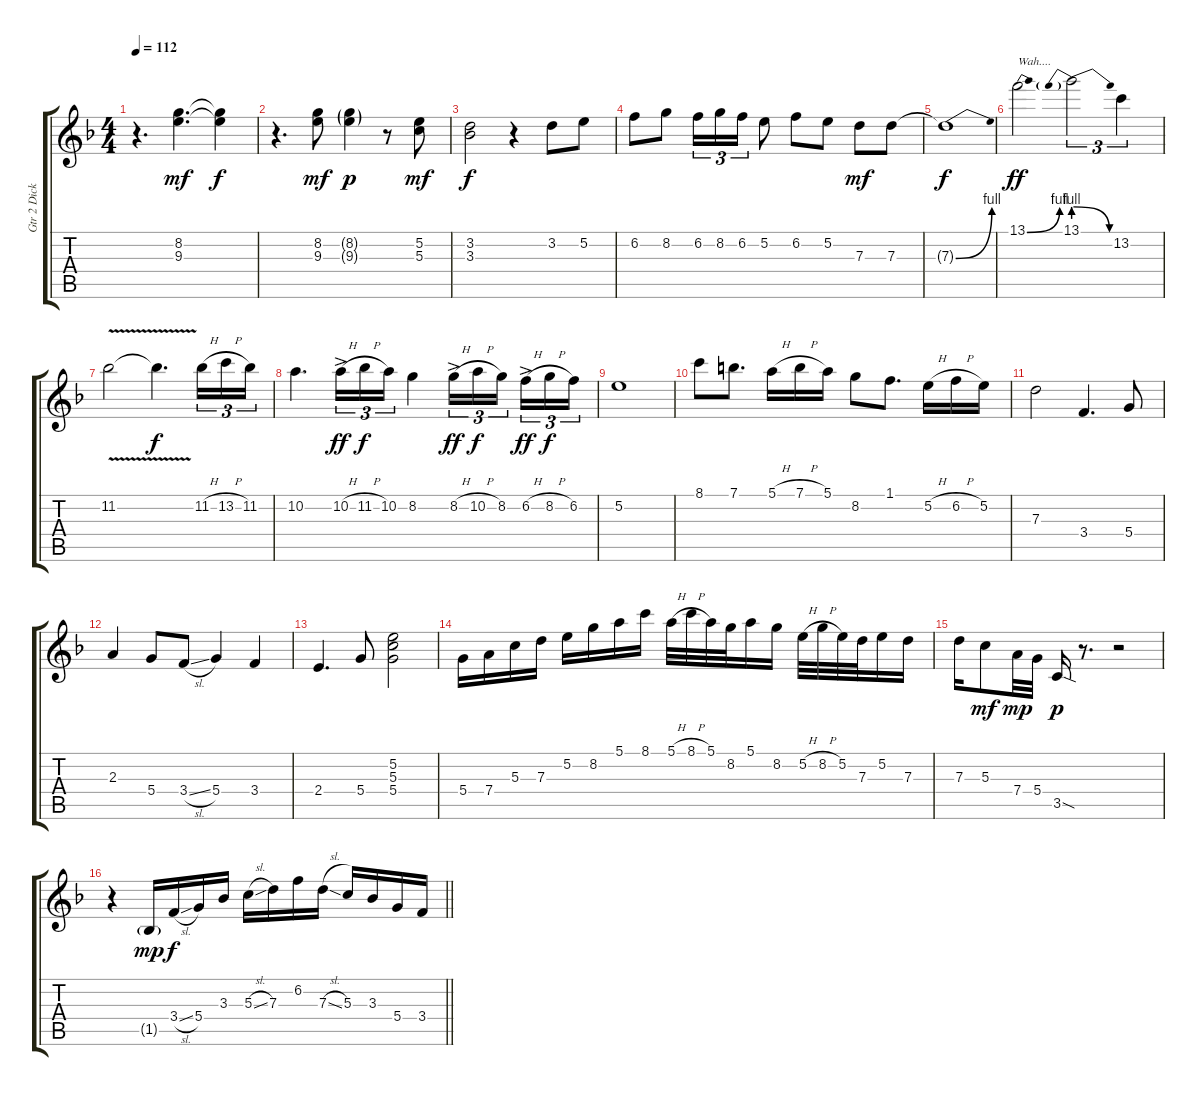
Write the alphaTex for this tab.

\track ("Gtr 2 Dick Wagner" "Gtr 2 Dick") {instrument electricguitarjazz}
\staff {score tabs}
\tuning (E4 B3 G3 D3 A2 E2) {hide}
\ts (4 4)
\tempo 112
\clef g2
\ks f
r.4{d dy mf} (8.2 9.3).4{d} (8.2{t} 9.3{t}).4{dy f} |
r.4{d} (8.2 9.3).8{dy mf} (8.2{g} 9.3{g}).4{dy p} r.8 (5.2 5.3).8{dy mf} |
(3.2 3.3).2{dy f} r.4 3.2.8 5.2.8 |
6.2.8 8.2.8 6.2.16{tu (3 2)} 8.2.16{tu (3 2)} 6.2.16{tu (3 2)} 5.2.8 6.2.8 5.2.8 7.3.8{dy mf} 7.3.8 |
7.3{be (bend 0 0 60 4) t}.1{dy f} |
13.1{be (bend 0 0 60 4)}.2{txt "Wah...." dy ff} 13.1{be (prebendrelease 0 4 60 0)}.2{tu (3 2)} 13.2.4{tu (3 2)} |
11.2{v}.2 11.2{t}.4{d dy f} 11.2{h}.16{tu (3 2)} 13.2{h}.16{tu (3 2)} 11.2.16{tu (3 2)} |
10.2.4{d} 10.2{h ac}.16{tu (3 2) dy ff} 11.2{h}.16{tu (3 2) dy f} 10.2.16{tu (3 2)} 8.2.4 8.2{h ac}.16{tu (3 2) dy ff} 10.2{h}.16{tu (3 2) dy f} 8.2.16{tu (3 2) beam splitsecondary} 6.2{h ac}.16{tu (3 2) dy ff} 8.2{h}.16{tu (3 2) dy f} 6.2.16{tu (3 2)} |
5.2.1 |
8.1.8 7.1.8{d} 5.1{h}.16 7.1{h}.16 5.1.16 8.2.8 1.1.8{d} 5.2{h}.16 6.2{h}.16 5.2.16 |
7.3.2 3.4.4{d} 5.4.8 |
2.3.4 5.4.8 3.4{sl}.8 5.4.4 3.4.4 |
2.4.4{d} 5.4.8 (5.2 5.3 5.4).2 |
5.4.16 7.4.16 5.3.16 7.3.16 5.2.16 8.2.16 5.1.16 8.1.16 5.1{h}.32 8.1{h}.32 5.1.32 8.2.32 5.1.16 8.2.16 5.2{h}.32 8.2{h}.32 5.2.32 7.3.32 5.2.16 7.3.16 |
7.3.16 5.3.8{dy mf} 7.4.32{dy mp} 5.4.32 3.5{sod}.16{dy p} r.8{d} r.2 |
\barLineRight lightlight
r.4 1.5{g}.16{dy mp} 3.4{sl}.16{dy f} 5.4.16 3.3.16 5.3{sl}.16 7.3.16 6.2.16 7.3{sl}.16 5.3.16 3.3.16 5.4.16 3.4.16
